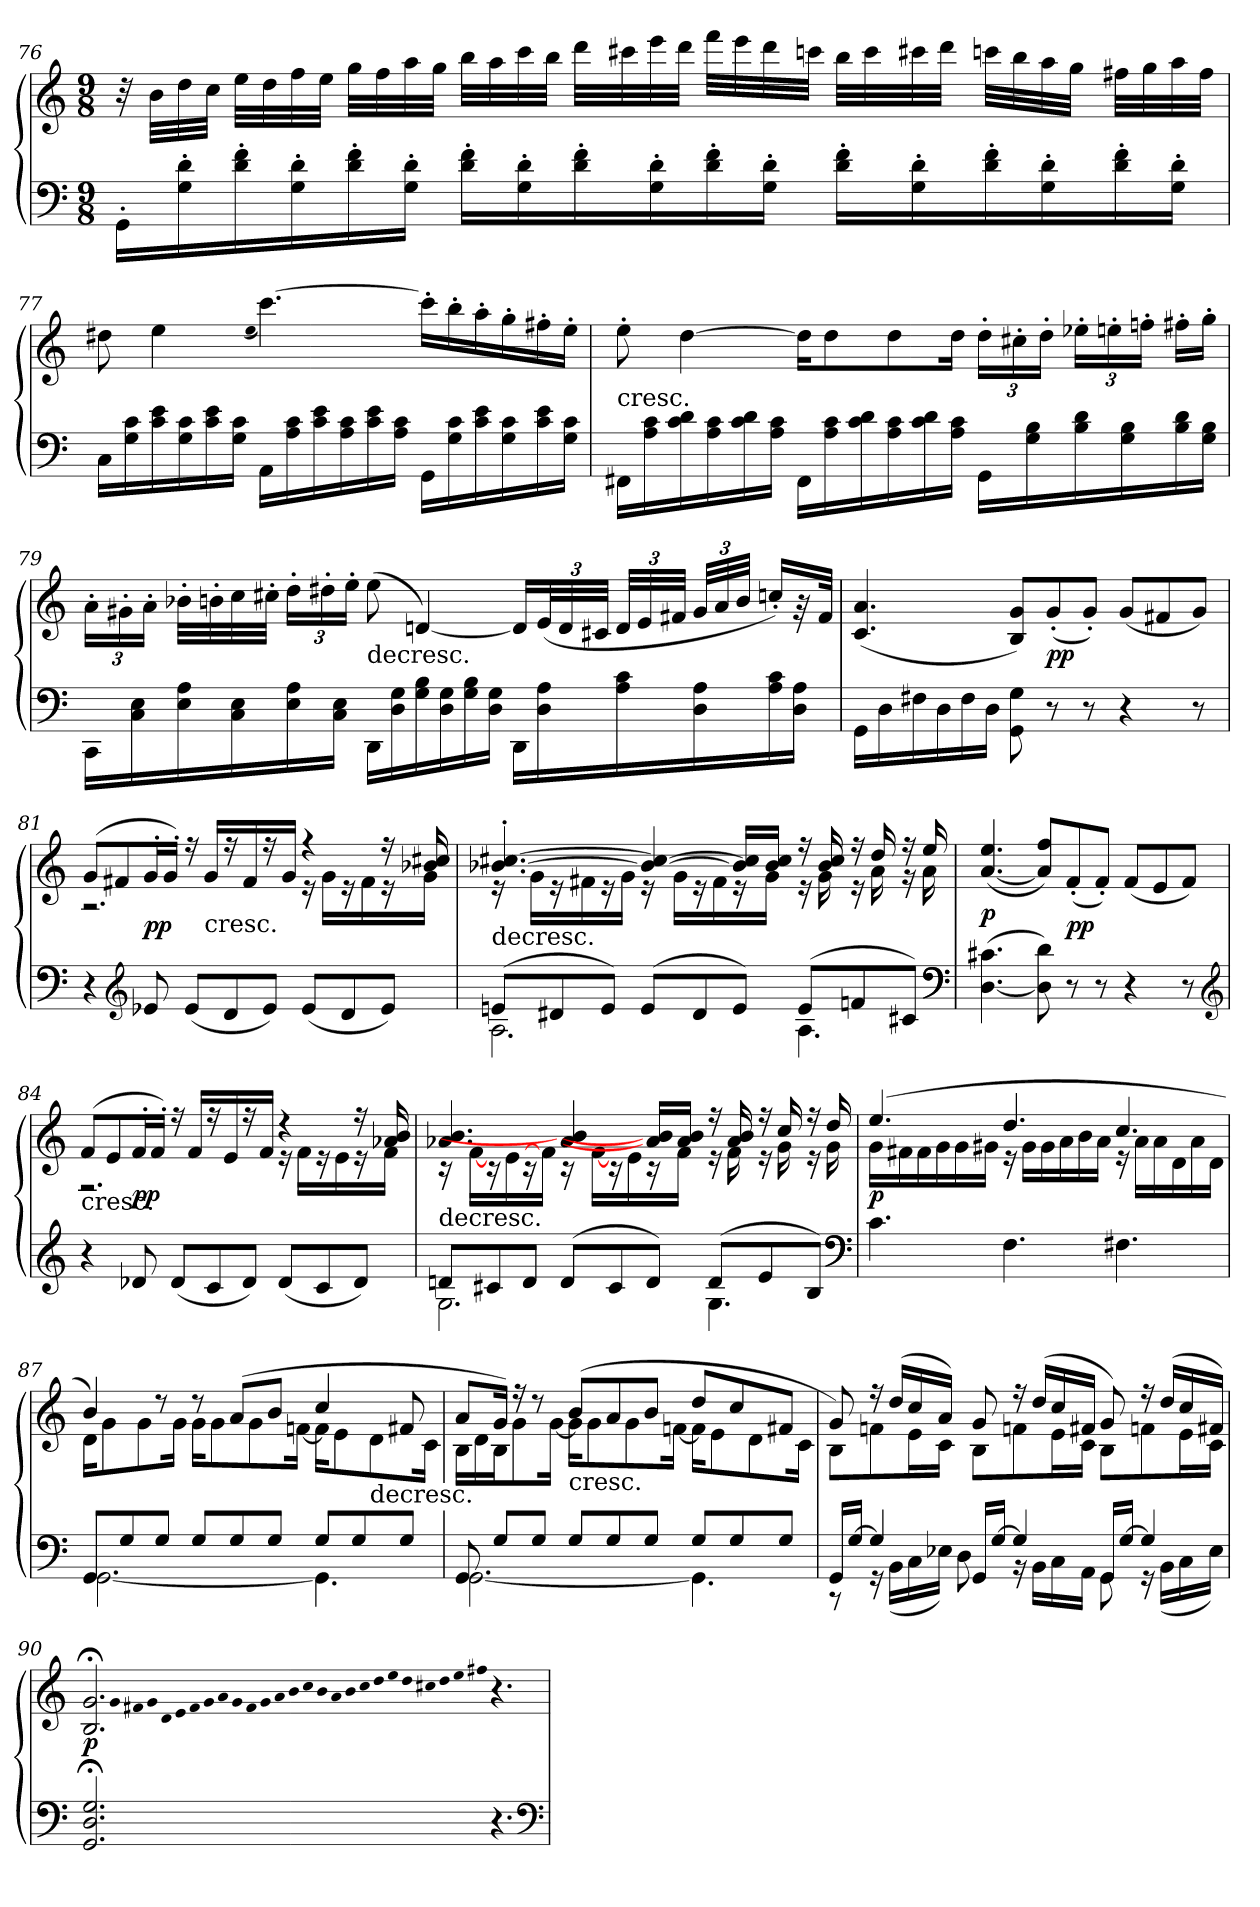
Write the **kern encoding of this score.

**kern	**kern	**dynam
*part1	*part1	*part1
*staff2	*staff1	*staff1/2
*clefF4	*clefG2	*
*k[]	*k[]	*
*C:	*C:	*
*M9/8	*M9/8	*
=76	=76	=76
16GG'\LL	32r	.
.	32b\LLL	.
16G'\ 16d'\	32dd\	.
.	32cc\JJJ	.
16d'\ 16f'\	32ee\LLL	.
.	32dd\	.
16G'\ 16d'\	32ff\	.
.	32ee\JJJ	.
16d'\ 16f'\	32gg\LLL	.
.	32ff\	.
16G'\ 16d'\JJ	32aa\	.
.	32gg\JJJ	.
16d'\ 16f'\LL	32bb\LLL	.
.	32aa\	.
16G'\ 16d'\	32ccc\	.
.	32bb\JJJ	.
16d'\ 16f'\	32ddd\LLL	.
.	32ccc#X\	.
16G'\ 16d'\	32eee\	.
.	32ddd\JJJ	.
16d'\ 16f'\	32fff\LLL	.
.	32eee\	.
16G'\ 16d'\JJ	32ddd\	.
.	32cccn\JJJ	.
16d'\ 16f'\LL	32bb\LLL	.
.	32ccc\	.
16G'\ 16d'\	32ccc#X\	.
.	32ddd\JJJ	.
16d'\ 16f'\	32cccn\LLL	.
.	32bb\	.
16G'\ 16d'\	32aa\	.
.	32gg\JJJ	.
16d'\ 16f'\	32ff#X\LLL	.
.	32gg\	.
16G'\ 16d'\JJ	32aa\	.
.	32ff#\JJJ	.
=77	=77	=77
16C\LL	8dd#X\	.
16G\ 16c\	.	.
16c\ 16e\	4ee\	.
16G\ 16c\	.	.
16c\ 16e\	.	.
16G\ 16c\JJ	.	.
.	(qee	.
16AA\LL	[4.ccc\)	.
16A\ 16c\	.	.
16c\ 16e\	.	.
16A\ 16c\	.	.
16c\ 16e\	.	.
16A\ 16c\JJ	.	.
16GG\LL	16ccc'\LL]	.
16G\ 16c\	16bb'\	.
16c\ 16e\	16aa'\	.
16G\ 16c\	16gg'\	.
16c\ 16e\	16ff#X'\	.
16G\ 16c\JJ	16ee'\JJ	.
=78	=78	=78
!	!LO:TX:c:t=cresc.	!
16FF#X\LL	8ee'\	.
16A\ 16c\	.	.
16c\ 16d\	[4dd\	.
16A\ 16c\	.	.
16c\ 16d\	.	.
16A\ 16c\JJ	.	.
16FF#\LL	16dd\KL]	.
16A\ 16c\	8dd\	.
16c\ 16d\	.	.
16A\ 16c\	8dd\	.
16c\ 16d\	.	.
16A\ 16c\JJ	16dd\Jk	.
16GG\LL	24dd'\LL	.
.	24cc#X'\	.
16G\ 16B\	.	.
.	24dd'\JJ	.
16B\ 16d\	24ee-X'\LL	.
.	24een'\	.
16G\ 16B\	.	.
.	24ffn'\JJ	.
16B\ 16d\	16ff#X'\LL	.
16G\ 16B\JJ	16gg'\JJ	.
=79	=79	=79
16CC\LL	24a'\LL	.
.	24g#X'\	.
16C\ 16E\	.	.
.	24a'\JJ	.
16E\ 16A\	32b-X'\LLL	.
.	32bn'\	.
16C\ 16E\	32cc\	.
.	32cc#X'\JJJ	.
16E\ 16A\	24dd'\LL	.
.	24dd#X'\	.
16C\ 16E\JJ	.	.
.	24ee'\JJ	.
!	!LO:TX:c:t=decresc.	!
16DD\LL	(8ee\	.
16D\ 16G\	.	.
16G\ 16B\	[4dn/)	.
16D\ 16G\	.	.
16G\ 16B\	.	.
16D\ 16G\JJ	.	.
16DD\LL	16d/LL]	.
16D\ 16A\	(48e/L	.
.	48d/	.
.	48c#X/JJJ	.
16A\ 16c\	48d/LLL	.
.	48e/	.
.	48f#X/JJJ	.
16D\ 16A\	48g#/LLL	.
.	48a/	.
.	48b/JJJ	.
16A\ 16c\	16ccn'/LL)	.
16D\ 16A\JJ	32r	.
.	32f#/JJk	.
=80	=80	=80
16GG\LL	(4.c/ 4.a/	.
16D\	.	.
16F#X\	.	.
16D\	.	.
16F#\	.	.
16D\JJ	.	.
8GG\ 8G\	8B/ 8g/L)	.
8r	(8g'/	pp
8r	8g'/J)	.
4r	(8g/L	.
.	8f#X/	.
8r	8g/J)	.
=81	=81	=81
*	*^	*
4r	(8g/L	2.r	.
.	8f#X/	.	.
*clefG2	*	*	*
8e-X/	16g'/L	.	pp
.	16g'/JJ)	.	.
(8e-/L	16r	.	.
!	!LO:TX:c:t=cresc.	!	!
.	16g/LL	.	.
8d/	16r	.	.
.	16f#/	.	.
8e-/J)	16r	.	.
.	16g/JJ	.	.
(8e-/L	4r	16r	.
.	.	16g\LL	.
8d/	.	16r	.
.	.	16f#\	.
8e-/J)	16r	16r	.
.	16b-X/ 16cc#X/	16g\JJ	.
=82	=82	=82	=82
*^	*	*	*
!	!	!LO:TX:c:t=decresc.	!	!
(8en/L	2.A\	[4.b-X'/ [4.cc#X'/	16r	.
.	.	.	16g\LL	.
8d#X/	.	.	16r	.
.	.	.	16f#X\	.
8e/J)	.	.	16r	.
.	.	.	16g\JJ	.
(8e/L	.	4b-_/ 4cc#_/	16r	.
.	.	.	16g\LL	.
8d#/	.	.	16r	.
.	.	.	16f#\	.
8e/J)	.	16b-]/ 16cc#]/LL	16r	.
.	.	16b-/ 16cc#/JJ	16g\JJ	.
(8e/L	4.A\	16r	16r	.
.	.	16b-/ 16cc#/	16g\	.
8fn/	.	16r	16r	.
.	.	16dd/	16a\	.
8c#X/J)	.	16r	16r	.
.	.	16ee/	16a\	.
*v	*v	*	*	*
*	*v	*v	*
*clefF4	*	*
=83	=83	=83
([4.D\ 4.c#X\	([4.a/ 4.ee/	p
8D]\ 8d\)	8a]/ 8ff/L)	.
8r	(8f'/	pp
8r	8f'/J)	.
4r	(8f/L	.
.	8e/	.
8r	8f/J)	.
*clefG2	*	*
=84	=84	=84
*	*^	*
!	!LO:TX:c:t=cresc.	!	!
4r	(8f/L	2.r	.
.	8e/	.	.
8d-X/	16f'/L	.	pp
.	16f'/JJ)	.	.
(8d-/L	16r	.	.
.	16f/LL	.	.
8c/	16r	.	.
.	16e/	.	.
8d-/J)	16r	.	.
.	16f/JJ	.	.
(8d-/L	4r	16r	.
.	.	16f\LL	.
8c/	.	16r	.
.	.	16e\	.
8d-/J)	16r	16r	.
.	16a-X/ 16b/	16f\JJ	.
=85	=85	=85	=85
*^	*	*	*
!	!	!LO:TX:c:t=decresc.	!	!
8dn/L	2.G\	4.a-X/ 4.b/	16r	.
.	.	.	[16f\LL	.
8c#X/	.	.	16r	.
.	.	.	16e\	.
8d/J	.	.	16r	.
.	.	.	16f\JJ]	.
(8d/L	.	4a-/ 4b]/	16r	.
.	.	.	[16f\LL	.
8c#/	.	.	16r	.
.	.	.	16e\	.
8d/J)	.	16a]/ 16b]/LL	16r	.
.	.	16a-/ 16b/JJ	16f\JJ	.
(8d/L	4.G\	16r	16r	.
.	.	16a-/ 16b/	16f\	.
8e/	.	16r	16r	.
.	.	16cc/	16g\	.
8B/J)	.	16r	16r	.
.	.	16dd/	16g\	.
*v	*v	*	*	*
*clefF4	*	*	*
=86	=86	=86	=86
4.c\	(4.ee/	16g\LL	p
.	.	16f#X\	.
.	.	16f#\	.
.	.	16g\	.
.	.	16g\	.
.	.	16g#X\JJ	.
4.F\	4.dd/	16r	.
.	.	16g#\LL	.
.	.	16g#\	.
.	.	16a\	.
.	.	16b\	.
.	.	16a\JJ	.
4.F#X\	4.cc/	16r	.
.	.	16a\LL	.
.	.	16a\	.
.	.	16d\	.
.	.	16a\	.
.	.	16d\JJ	.
=87	=87	=87	=87
*^	*	*	*
8GG/L	[2.GG\	4b/)	16d\KL	.
.	.	.	8g\	.
8G/	.	.	.	.
.	.	.	8g\	.
8G/J	.	8r	.	.
.	.	.	16g\Jk	.
8G/L	.	8r	16g\KL	.
.	.	.	8g\	.
8G/	.	(8a/L	.	.
.	.	.	8g\	.
8G/J	.	8b/J	.	.
.	.	.	[16fn\Jk	.
8G/L	4.GG\]	4cc/	16f\KL]	.
.	.	.	8e\	.
8G/	.	.	.	.
!	!	!	!LO:TX:c:t=decresc.	!
.	.	.	8d\	.
8G/J	.	8f#X/	.	.
.	.	.	16c\Jk	.
=88	=88	=88	=88	=88
8GG/	[2.GG\	8a/L	16B\LL	.
.	.	.	16d\	.
8G/L	.	16g/Jk)	16B\J	.
.	.	16r	8g\	.
8G/J	.	8r	.	.
.	.	.	[16g\Jk	.
!	!	!LO:TX:c:t=cresc.	!	!
8G/L	.	(8b/L	16g\KL]	.
.	.	.	8g\	.
8G/	.	8a/	.	.
.	.	.	8g\	.
8G/J	.	8b/J	.	.
.	.	.	[16fn\Jk	.
8G/L	4.GG\]	8dd/L	16f\KL]	.
.	.	.	8e\	.
8G/	.	8cc/	.	.
.	.	.	8d\	.
8G/J	.	8f#X/J	.	.
.	.	.	16c\Jk	.
=89	=89	=89	=89	=89
16GG/LL	8r	8g/)	8B\L	.
[16G/JJ	.	.	.	.
4G/]	16r	16r	8fn\	.
.	(16BB\LL	(16dd/LL	.	.
.	16C\	16cc/	16e\L	.
.	16E-X\JJ)	16a/JJ)	16c\JJ	.
16GG/LL	8D\	8g/	8B\L	.
[16G/JJ	.	.	.	.
4G/]	16r	16r	8fn\	.
.	16BB\LL	(16dd/LL	.	.
.	16C\	16cc/	16e\L	.
.	16AA\JJ	16f#X/JJ	16c\JJ	.
16GG/LL	8GG\	8g/)	8B\L	.
[16G/JJ	.	.	.	.
4G/]	16r	16r	8fn\	.
.	(16BB\LL	(16dd/LL	.	.
.	16C\	16cc/	16e\L	.
.	16E-\JJ)	16f#X/JJ)	16c\JJ	.
*v	*v	*	*	*
*	*v	*v	*
=90	=90	=90
2.GG;</ 2.D;</ 2.G;</	2.B;</ 2.g;</	p
.	qg	.
.	qf#X	.
.	qg	.
.	qd	.
.	qe	.
.	qf#	.
.	qg	.
.	qa	.
.	qg	.
.	qf#	.
.	qg	.
.	qa	.
.	qb	.
.	qcc	.
.	qb	.
.	qa	.
.	qb	.
.	qcc	.
.	qdd	.
.	qee	.
.	qdd	.
.	qcc#X	.
.	qdd	.
.	qee	.
.	qff#X	.
4.r	4.r	.
*clefF4	*	*
=	=	=
*-	*-	*-
